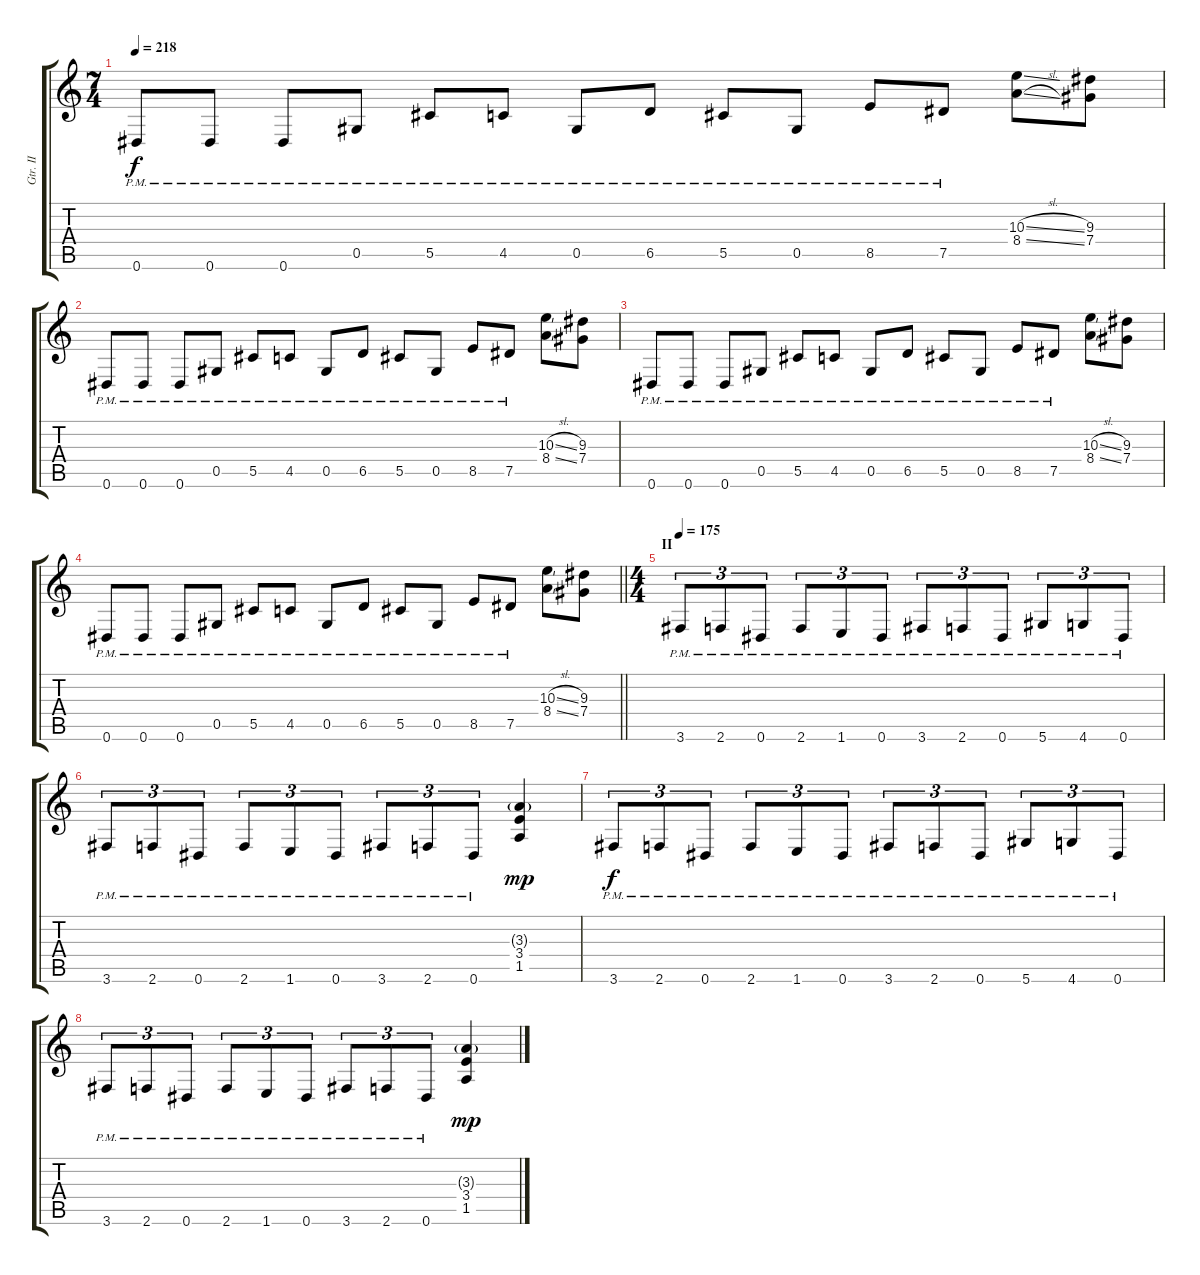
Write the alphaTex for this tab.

\track ("Gtr. II" "Gtr. II") {instrument distortionguitar}
\staff {score tabs}
\tuning (Eb4 Bb3 Gb3 Db3 Ab2 Eb2) {hide}
\ts (7 4)
\tempo 218
\clef g2
\ks c
0.6{pm}.8{dy f} 0.6{pm}.8 0.6{pm}.8 0.5{pm}.8 5.5{pm}.8 4.5{pm}.8 0.5{pm}.8 6.5{pm}.8 5.5{pm}.8 0.5{pm}.8 8.5{pm}.8 7.5{pm}.8 (10.3{sl} 8.4{sl}).8 (9.3 7.4).8 |
0.6{pm}.8 0.6{pm}.8 0.6{pm}.8 0.5{pm}.8 5.5{pm}.8 4.5{pm}.8 0.5{pm}.8 6.5{pm}.8 5.5{pm}.8 0.5{pm}.8 8.5{pm}.8 7.5{pm}.8 (10.3{sl} 8.4{sl}).8 (9.3 7.4).8 |
0.6{pm}.8 0.6{pm}.8 0.6{pm}.8 0.5{pm}.8 5.5{pm}.8 4.5{pm}.8 0.5{pm}.8 6.5{pm}.8 5.5{pm}.8 0.5{pm}.8 8.5{pm}.8 7.5{pm}.8 (10.3{sl} 8.4{sl}).8 (9.3 7.4).8 |
\barLineRight lightlight
0.6{pm}.8 0.6{pm}.8 0.6{pm}.8 0.5{pm}.8 5.5{pm}.8 4.5{pm}.8 0.5{pm}.8 6.5{pm}.8 5.5{pm}.8 0.5{pm}.8 8.5{pm}.8 7.5{pm}.8 (10.3{sl} 8.4{sl}).8 (9.3 7.4).8 |
\ts (4 4)
\section ("" "II")
\tempo 175
3.6{pm}.8{tu (3 2)} 2.6{pm}.8{tu (3 2)} 0.6{pm}.8{tu (3 2)} 2.6{pm}.8{tu (3 2)} 1.6{pm}.8{tu (3 2)} 0.6{pm}.8{tu (3 2)} 3.6{pm}.8{tu (3 2)} 2.6{pm}.8{tu (3 2)} 0.6{pm}.8{tu (3 2)} 5.6{pm}.8{tu (3 2)} 4.6{pm}.8{tu (3 2)} 0.6{pm}.8{tu (3 2)} |
3.6{pm}.8{tu (3 2)} 2.6{pm}.8{tu (3 2)} 0.6{pm}.8{tu (3 2)} 2.6{pm}.8{tu (3 2)} 1.6{pm}.8{tu (3 2)} 0.6{pm}.8{tu (3 2)} 3.6{pm}.8{tu (3 2)} 2.6{pm}.8{tu (3 2)} 0.6{pm}.8{tu (3 2)} (3.3{g} 3.4 1.5).4{dy mp} |
3.6{pm}.8{tu (3 2) dy f} 2.6{pm}.8{tu (3 2)} 0.6{pm}.8{tu (3 2)} 2.6{pm}.8{tu (3 2)} 1.6{pm}.8{tu (3 2)} 0.6{pm}.8{tu (3 2)} 3.6{pm}.8{tu (3 2)} 2.6{pm}.8{tu (3 2)} 0.6{pm}.8{tu (3 2)} 5.6{pm}.8{tu (3 2)} 4.6{pm}.8{tu (3 2)} 0.6{pm}.8{tu (3 2)} |
3.6{pm}.8{tu (3 2)} 2.6{pm}.8{tu (3 2)} 0.6{pm}.8{tu (3 2)} 2.6{pm}.8{tu (3 2)} 1.6{pm}.8{tu (3 2)} 0.6{pm}.8{tu (3 2)} 3.6{pm}.8{tu (3 2)} 2.6{pm}.8{tu (3 2)} 0.6{pm}.8{tu (3 2)} (3.3{g} 3.4 1.5).4{dy mp}
